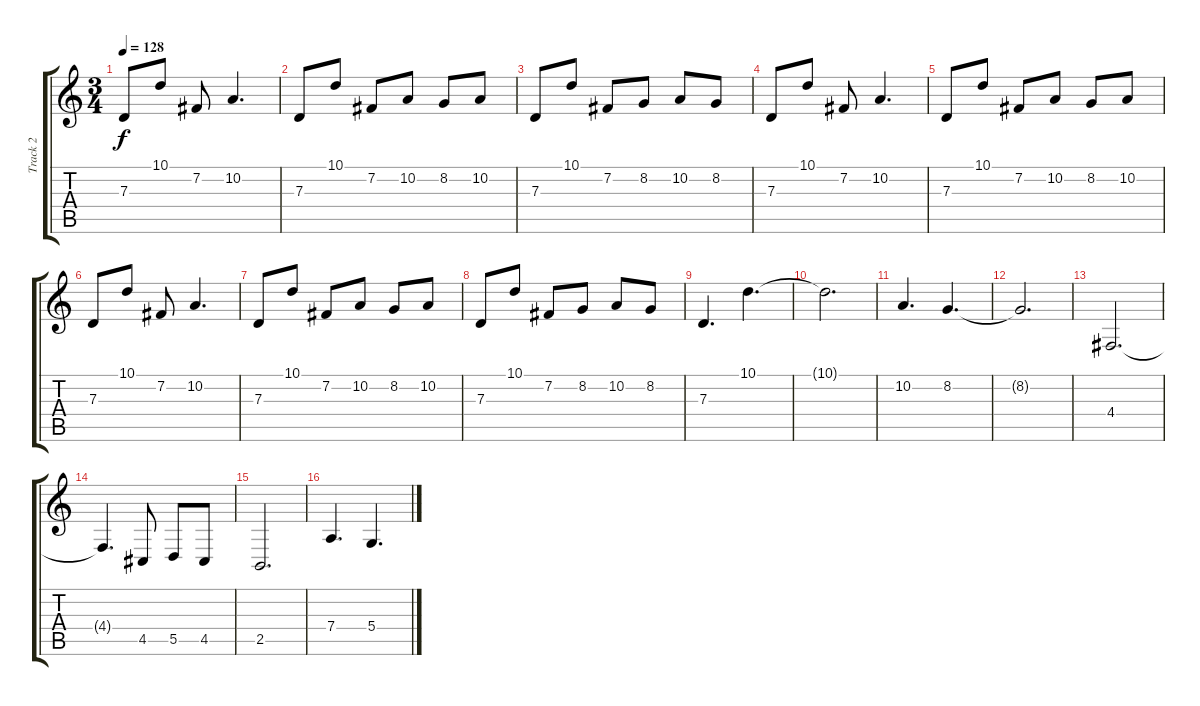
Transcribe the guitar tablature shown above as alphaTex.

\track ("Track 2" "Track 2") {instrument brightacousticpiano}
\staff {score tabs}
\tuning (E4 B3 G3 D3 A2 D2) {hide}
\ts (3 4)
\tempo 128
\clef g2
\ks c
7.3.8{dy f} 10.1.8 7.2.8 10.2.4{d} |
7.3.8 10.1.8 7.2.8 10.2.8 8.2.8 10.2.8 |
7.3.8 10.1.8 7.2.8 8.2.8 10.2.8 8.2.8 |
7.3.8 10.1.8 7.2.8 10.2.4{d} |
7.3.8 10.1.8 7.2.8 10.2.8 8.2.8 10.2.8 |
7.3.8 10.1.8 7.2.8 10.2.4{d} |
7.3.8 10.1.8 7.2.8 10.2.8 8.2.8 10.2.8 |
7.3.8 10.1.8 7.2.8 8.2.8 10.2.8 8.2.8 |
7.3.4{d} 10.1.4{d} |
10.1{t}.2{d} |
10.2.4{d} 8.2.4{d} |
8.2{t}.2{d} |
4.4.2{d} |
4.4{t}.4{d} 4.5.8 5.5.8 4.5.8 |
2.5.2{d} |
7.4.4{d} 5.4.4{d}
